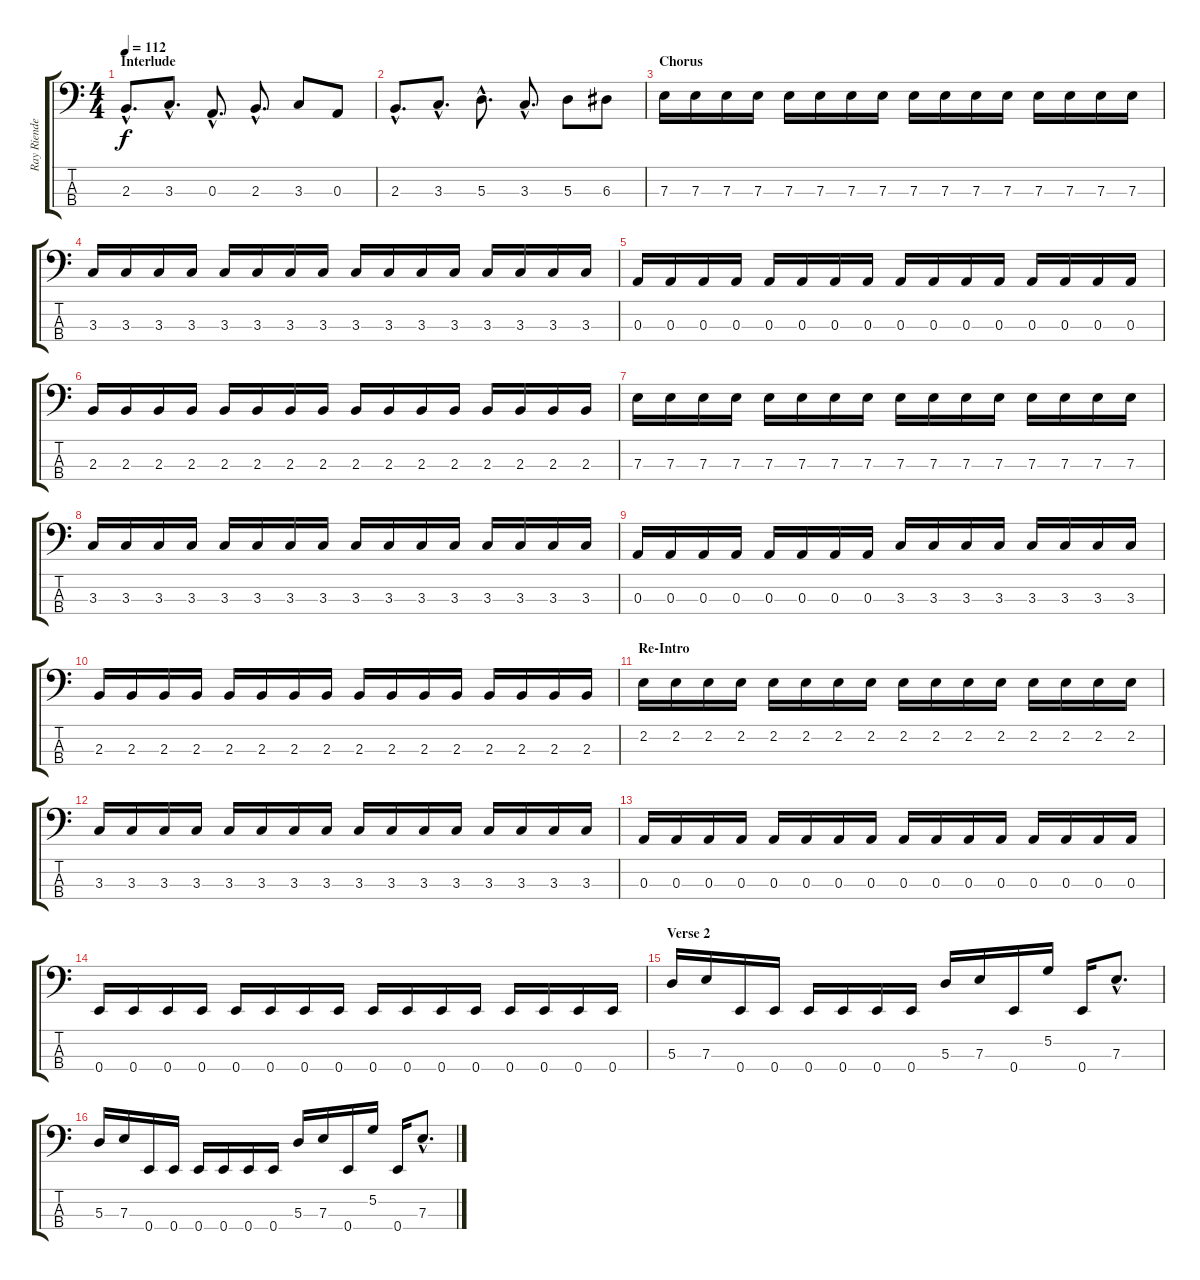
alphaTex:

\track ("Ray Riendeau" "Ray Riende") {instrument electricbassfinger}
\staff {score tabs}
\tuning (G2 D2 A1 E1) {hide}
\ts (4 4)
\section ("" "Interlude")
\tempo 112
\clef f4
\ks c
2.3{hac}.8{d dy f} 3.3{hac}.8{d} 0.3{hac}.8{d} 2.3{hac}.8{d} 3.3.8 0.3.8 |
2.3{hac}.8{d} 3.3{hac}.8{d} 5.3{hac}.8{d} 3.3{hac}.8{d} 5.3.8 6.3.8 |
\section ("" "Chorus")
7.3.16 7.3.16 7.3.16 7.3.16 7.3.16 7.3.16 7.3.16 7.3.16 7.3.16 7.3.16 7.3.16 7.3.16 7.3.16 7.3.16 7.3.16 7.3.16 |
3.3.16 3.3.16 3.3.16 3.3.16 3.3.16 3.3.16 3.3.16 3.3.16 3.3.16 3.3.16 3.3.16 3.3.16 3.3.16 3.3.16 3.3.16 3.3.16 |
0.3.16 0.3.16 0.3.16 0.3.16 0.3.16 0.3.16 0.3.16 0.3.16 0.3.16 0.3.16 0.3.16 0.3.16 0.3.16 0.3.16 0.3.16 0.3.16 |
2.3.16 2.3.16 2.3.16 2.3.16 2.3.16 2.3.16 2.3.16 2.3.16 2.3.16 2.3.16 2.3.16 2.3.16 2.3.16 2.3.16 2.3.16 2.3.16 |
7.3.16 7.3.16 7.3.16 7.3.16 7.3.16 7.3.16 7.3.16 7.3.16 7.3.16 7.3.16 7.3.16 7.3.16 7.3.16 7.3.16 7.3.16 7.3.16 |
3.3.16 3.3.16 3.3.16 3.3.16 3.3.16 3.3.16 3.3.16 3.3.16 3.3.16 3.3.16 3.3.16 3.3.16 3.3.16 3.3.16 3.3.16 3.3.16 |
0.3.16 0.3.16 0.3.16 0.3.16 0.3.16 0.3.16 0.3.16 0.3.16 3.3.16 3.3.16 3.3.16 3.3.16 3.3.16 3.3.16 3.3.16 3.3.16 |
2.3.16 2.3.16 2.3.16 2.3.16 2.3.16 2.3.16 2.3.16 2.3.16 2.3.16 2.3.16 2.3.16 2.3.16 2.3.16 2.3.16 2.3.16 2.3.16 |
\section ("" "Re-Intro")
2.2.16 2.2.16 2.2.16 2.2.16 2.2.16 2.2.16 2.2.16 2.2.16 2.2.16 2.2.16 2.2.16 2.2.16 2.2.16 2.2.16 2.2.16 2.2.16 |
3.3.16 3.3.16 3.3.16 3.3.16 3.3.16 3.3.16 3.3.16 3.3.16 3.3.16 3.3.16 3.3.16 3.3.16 3.3.16 3.3.16 3.3.16 3.3.16 |
0.3.16 0.3.16 0.3.16 0.3.16 0.3.16 0.3.16 0.3.16 0.3.16 0.3.16 0.3.16 0.3.16 0.3.16 0.3.16 0.3.16 0.3.16 0.3.16 |
0.4.16 0.4.16 0.4.16 0.4.16 0.4.16 0.4.16 0.4.16 0.4.16 0.4.16 0.4.16 0.4.16 0.4.16 0.4.16 0.4.16 0.4.16 0.4.16 |
\section ("" "Verse 2")
5.3.16 7.3.16 0.4.16 0.4.16 0.4.16 0.4.16 0.4.16 0.4.16 5.3.16 7.3.16 0.4.16 5.2.16 0.4.16 7.3{hac}.8{d} |
5.3.16 7.3.16 0.4.16 0.4.16 0.4.16 0.4.16 0.4.16 0.4.16 5.3.16 7.3.16 0.4.16 5.2.16 0.4.16 7.3{hac}.8{d}
